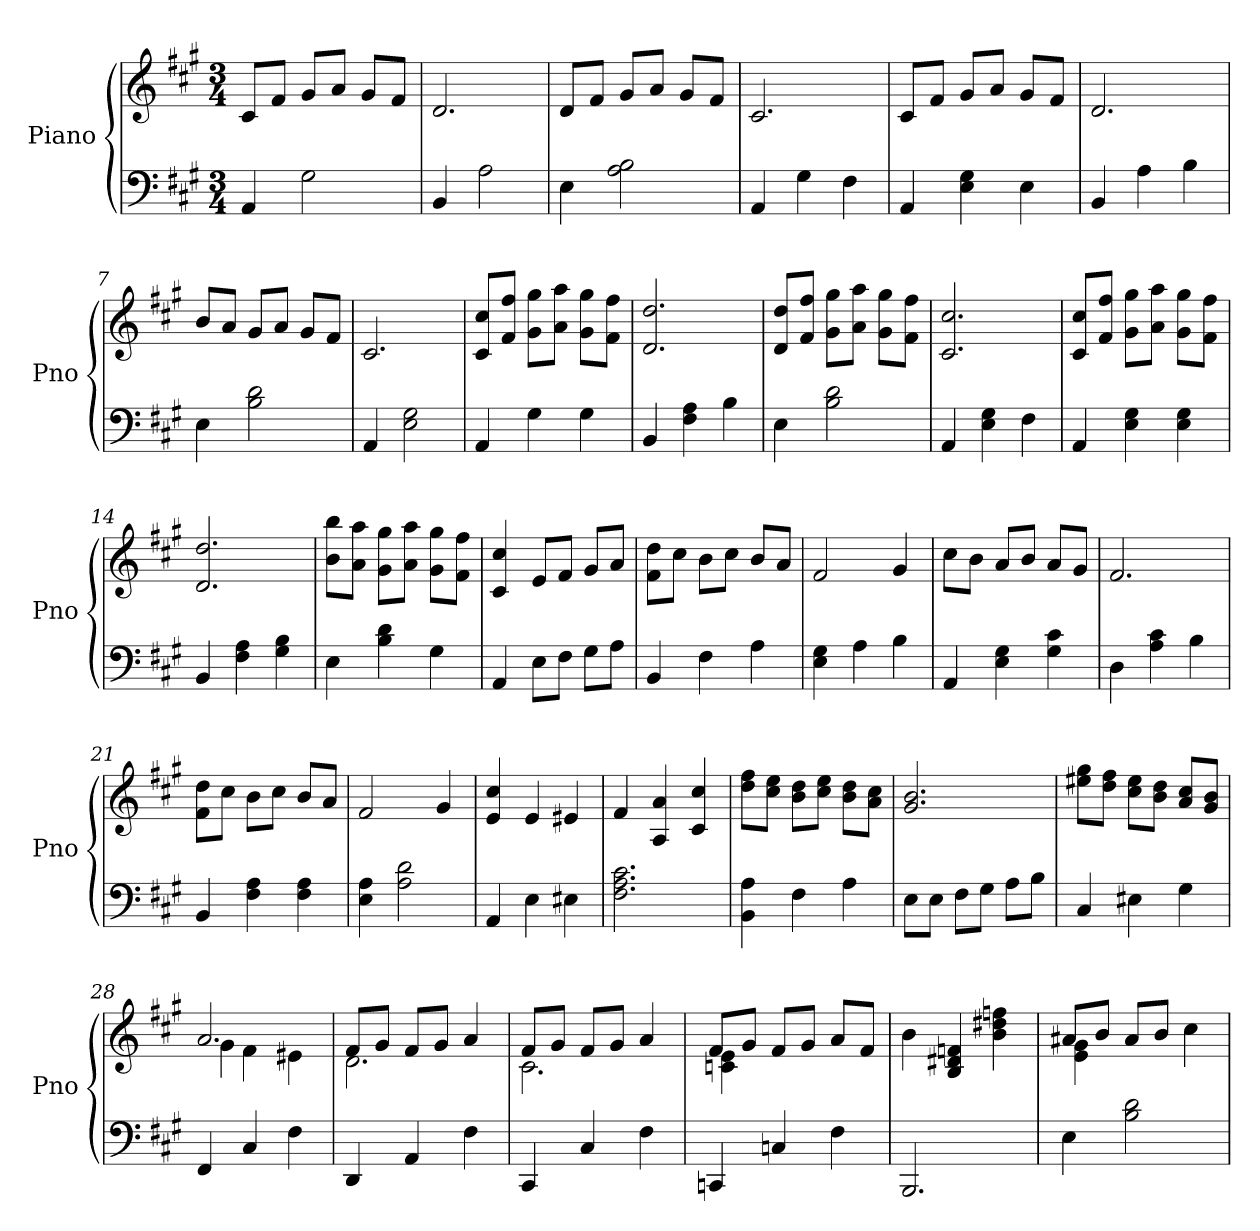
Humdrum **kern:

**kern	**kern
*part1	*part1
*staff2	*staff1
*I"Piano	*
*I'Pno	*
*clefF4	*clefG2
*k[f#c#g#]	*k[f#c#g#]
*M3/4	*M3/4
=1	=1
4AA/	8c#/L
.	8f#/J
2G#\	8g#/L
.	8a/J
.	8g#/L
.	8f#/J
=2	=2
4BB/	2.d/
2A\	.
=3	=3
4E\	8d/L
.	8f#/J
2A\ 2B\	8g#/L
.	8a/J
.	8g#/L
.	8f#/J
=4	=4
4AA/	2.c#/
4G#\	.
4F#\	.
=5	=5
4AA/	8c#/L
.	8f#/J
4E\ 4G#\	8g#/L
.	8a/J
4E\	8g#/L
.	8f#/J
=6	=6
4BB/	2.d/
4A\	.
4B\	.
!!LO:LB:g=z
=7	=7
4E\	8b/L
.	8a/J
2B\ 2d\	8g#/L
.	8a/J
.	8g#/L
.	8f#/J
=8	=8
4AA/	2.c#/
2E\ 2G#\	.
=9	=9
4AA/	8c#/ 8cc#/L
.	8f#/ 8ff#/J
4G#\	8g#\ 8gg#\L
.	8a\ 8aa\J
4G#\	8g#\ 8gg#\L
.	8f#\ 8ff#\J
=10	=10
4BB/	2.d/ 2.dd/
4F#\ 4A\	.
4B\	.
=11	=11
4E\	8d/ 8dd/L
.	8f#/ 8ff#/J
2B\ 2d\	8g#\ 8gg#\L
.	8a\ 8aa\J
.	8g#\ 8gg#\L
.	8f#\ 8ff#\J
=12	=12
4AA/	2.c#/ 2.cc#/
4E\ 4G#\	.
4F#\	.
=13	=13
4AA/	8c#/ 8cc#/L
.	8f#/ 8ff#/J
4E\ 4G#\	8g#\ 8gg#\L
.	8a\ 8aa\J
4E\ 4G#\	8g#\ 8gg#\L
.	8f#\ 8ff#\J
!!LO:LB:g=z
=14	=14
4BB/	2.d/ 2.dd/
4F#\ 4A\	.
4G#\ 4B\	.
=15	=15
4E\	8b\ 8bb\L
.	8a\ 8aa\J
4B\ 4d\	8g#\ 8gg#\L
.	8a\ 8aa\J
4G#\	8g#\ 8gg#\L
.	8f#\ 8ff#\J
=16	=16
4AA/	4c#/ 4cc#/
8E\L	8e/L
8F#\J	8f#/J
8G#\L	8g#/L
8A\J	8a/J
=17	=17
4BB/	8f#\ 8dd\L
.	8cc#\J
4F#\	8b\L
.	8cc#\J
4A\	8b/L
.	8a/J
=18	=18
4E\ 4G#\	2f#/
4A\	.
4B\	4g#/
=19	=19
4AA/	8cc#\L
.	8b\J
4E\ 4G#\	8a/L
.	8b/J
4G#\ 4c#\	8a/L
.	8g#/J
!!LO:LB:g=z
=20	=20
4D\	2.f#/
4A\ 4c#\	.
4B\	.
=21	=21
4BB/	8f#\ 8dd\L
.	8cc#\J
4F#\ 4A\	8b\L
.	8cc#\J
4F#\ 4A\	8b/L
.	8a/J
=22	=22
4E\ 4A\	2f#/
2A\ 2d\	.
.	4g#/
=23	=23
4AA/	4e/ 4cc#/
4E\	4e/
4E#X\	4e#X/
=24	=24
2.F#\ 2.A\ 2.c#\	4f#/
.	4A/ 4a/
.	4c#/ 4cc#/
=25	=25
4BB\ 4A\	8dd\ 8ff#\L
.	8cc#\ 8ee\J
4F#\	8b\ 8dd\L
.	8cc#\ 8ee\J
4A\	8b\ 8dd\L
.	8a\ 8cc#\J
!!LO:LB:g=z
=26	=26
8E\L	2.g#/ 2.b/
8E\J	.
8F#\L	.
8G#\J	.
8A\L	.
8B\J	.
=27	=27
4C#/	8ee#X\ 8gg#\L
.	8dd\ 8ff#\J
4E#X\	8cc#\ 8ee#\L
.	8b\ 8dd\J
4G#\	8a/ 8cc#/L
.	8g#/ 8b/J
=28	=28
*	*^
4FF#/	2.a/	4g#\
4C#/	.	4f#\
4F#\	.	4e#X\
=29	=29	=29
4DD/	8f#/L	2.d\
.	8g#/J	.
4AA/	8f#/L	.
.	8g#/J	.
4F#\	4a/	.
!!LO:LB:g=z	!!
=30	=30	=30
4CC#/	8f#/L	2.c#\
.	8g#/J	.
4C#/	8f#/L	.
.	8g#/J	.
4F#\	4a/	.
=31	=31	=31
4CCn/	8f#/L	4cn\ 4e\
.	8g#/J	.
4Cn/	8f#/L	2ryy
.	8g#/J	.
4F#\	8a/L	.
.	8f#/J	.
*	*v	*v
=32	=32
2.BBB/	4b\
.	4B/ 4d#X/ 4fn/
.	4b\ 4dd#X\ 4ffn\
=33	=33
*	*^
4E\	8a#X/L	4e\ 4g#\
.	8b/J	.
2B\ 2d\	8a#/L	2ryy
.	8b/J	.
.	4cc#\	.
*	*v	*v
=	=
*-	*-
